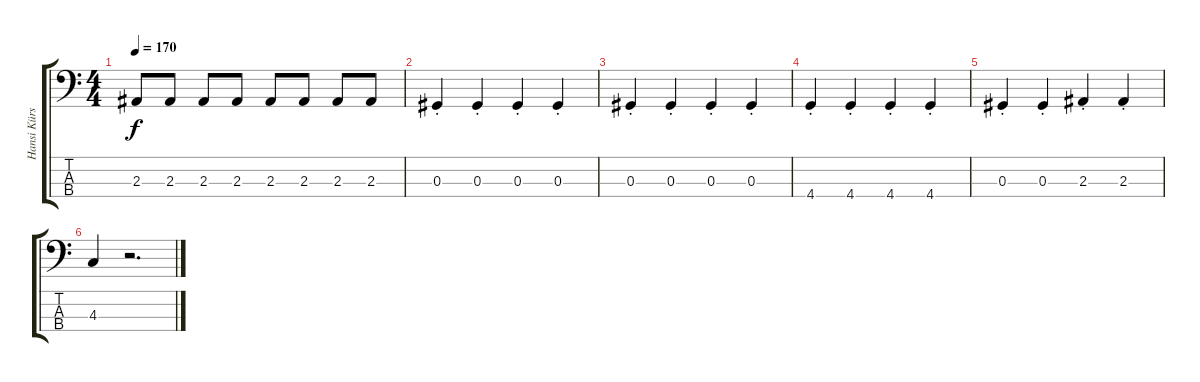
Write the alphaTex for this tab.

\track ("Hansi Kürsch" "Hansi Kürs") {instrument electricbasspick}
\staff {score tabs}
\tuning (Gb2 Db2 Ab1 Eb1) {hide}
\ts (4 4)
\tempo 170
\clef f4
\ks c
2.3.8{dy f} 2.3.8 2.3.8 2.3.8 2.3.8 2.3.8 2.3.8 2.3.8 |
0.3{st}.4 0.3{st}.4 0.3{st}.4 0.3{st}.4 |
0.3{st}.4 0.3{st}.4 0.3{st}.4 0.3{st}.4 |
4.4{st}.4 4.4{st}.4 4.4{st}.4 4.4{st}.4 |
0.3{st}.4 0.3{st}.4 2.3{st}.4 2.3{st}.4 |
4.3.4 r.2{d}
